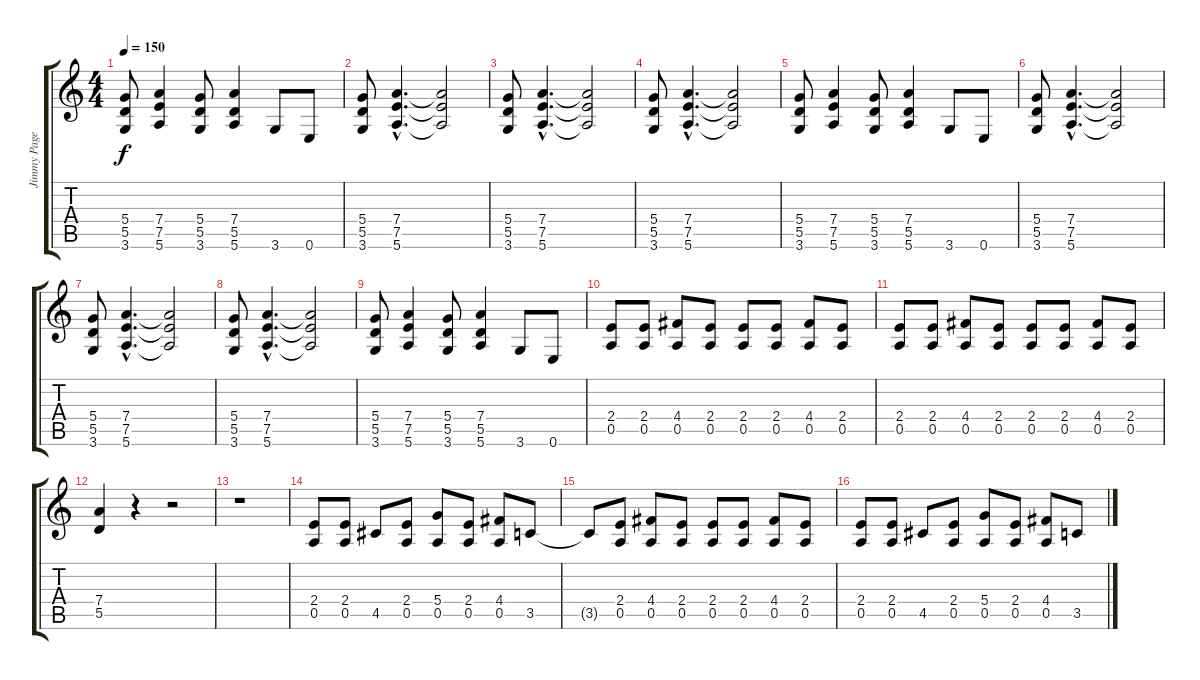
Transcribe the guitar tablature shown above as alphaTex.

\track ("Jimmy Page" "Jimmy Page") {instrument overdrivenguitar}
\staff {score tabs}
\tuning (E4 B3 G3 D3 A2 E2) {hide}
\ts (4 4)
\tempo 150
\clef g2
\ks c
(5.4 5.5 3.6).8{dy f} (7.4 7.5 5.6).4 (5.4 5.5 3.6).8 (7.4 5.5 5.6).4 3.6.8 0.6.8 |
(5.4 5.5 3.6).8 (7.4{hac} 7.5{hac} 5.6{hac}).4{d} (7.4{t} 7.5{t} 5.6{t}).2 |
(5.4 5.5 3.6).8 (7.4{hac} 7.5{hac} 5.6{hac}).4{d} (7.4{t} 7.5{t} 5.6{t}).2 |
(5.4 5.5 3.6).8 (7.4{hac} 7.5{hac} 5.6{hac}).4{d} (7.4{t} 7.5{t} 5.6{t}).2 |
(5.4 5.5 3.6).8 (7.4 7.5 5.6).4 (5.4 5.5 3.6).8 (7.4 5.5 5.6).4 3.6.8 0.6.8 |
(5.4 5.5 3.6).8 (7.4{hac} 7.5{hac} 5.6{hac}).4{d} (7.4{t} 7.5{t} 5.6{t}).2 |
(5.4 5.5 3.6).8 (7.4{hac} 7.5{hac} 5.6{hac}).4{d} (7.4{t} 7.5{t} 5.6{t}).2 |
(5.4 5.5 3.6).8 (7.4{hac} 7.5{hac} 5.6{hac}).4{d} (7.4{t} 7.5{t} 5.6{t}).2 |
(5.4 5.5 3.6).8 (7.4 7.5 5.6).4 (5.4 5.5 3.6).8 (7.4 5.5 5.6).4 3.6.8 0.6.8 |
(2.4 0.5).8 (2.4 0.5).8 (4.4 0.5).8 (2.4 0.5).8 (2.4 0.5).8 (2.4 0.5).8 (4.4 0.5).8 (2.4 0.5).8 |
(2.4 0.5).8 (2.4 0.5).8 (4.4 0.5).8 (2.4 0.5).8 (2.4 0.5).8 (2.4 0.5).8 (4.4 0.5).8 (2.4 0.5).8 |
(7.4 5.5).4 r.4 r.2 |
r.1 |
(2.4 0.5).8 (2.4 0.5).8 4.5.8 (2.4 0.5).8 (5.4 0.5).8 (2.4 0.5).8 (4.4 0.5).8 3.5.8 |
3.5{t}.8 (2.4 0.5).8 (4.4 0.5).8 (2.4 0.5).8 (2.4 0.5).8 (2.4 0.5).8 (4.4 0.5).8 (2.4 0.5).8 |
(2.4 0.5).8 (2.4 0.5).8 4.5.8 (2.4 0.5).8 (5.4 0.5).8 (2.4 0.5).8 (4.4 0.5).8 3.5.8
